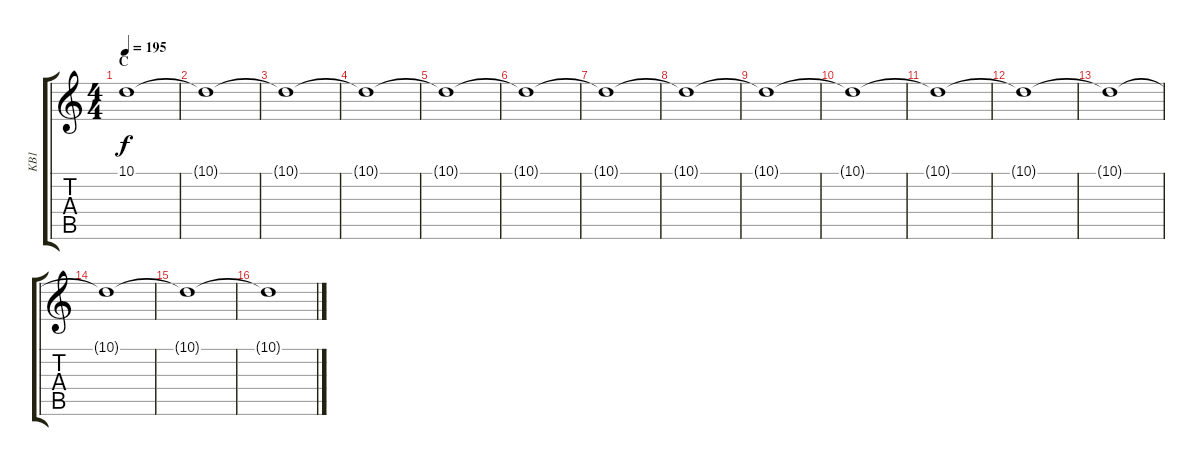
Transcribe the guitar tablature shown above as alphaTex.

\track ("KB1" "KB1") {instrument drawbarorgan}
\staff {score tabs}
\tuning (E4 B3 G3 D3 A2 E2) {hide}
\ts (4 4)
\section ("" "C")
\tempo 195
\clef g2
\ks c
10.1.1{dy f balance 4} |
10.1{t}.1 |
10.1{t}.1 |
10.1{t}.1 |
10.1{t}.1 |
10.1{t}.1 |
10.1{t}.1 |
10.1{t}.1 |
10.1{t}.1 |
10.1{t}.1 |
10.1{t}.1 |
10.1{t}.1 |
10.1{t}.1 |
10.1{t}.1 |
10.1{t}.1 |
10.1{t}.1
